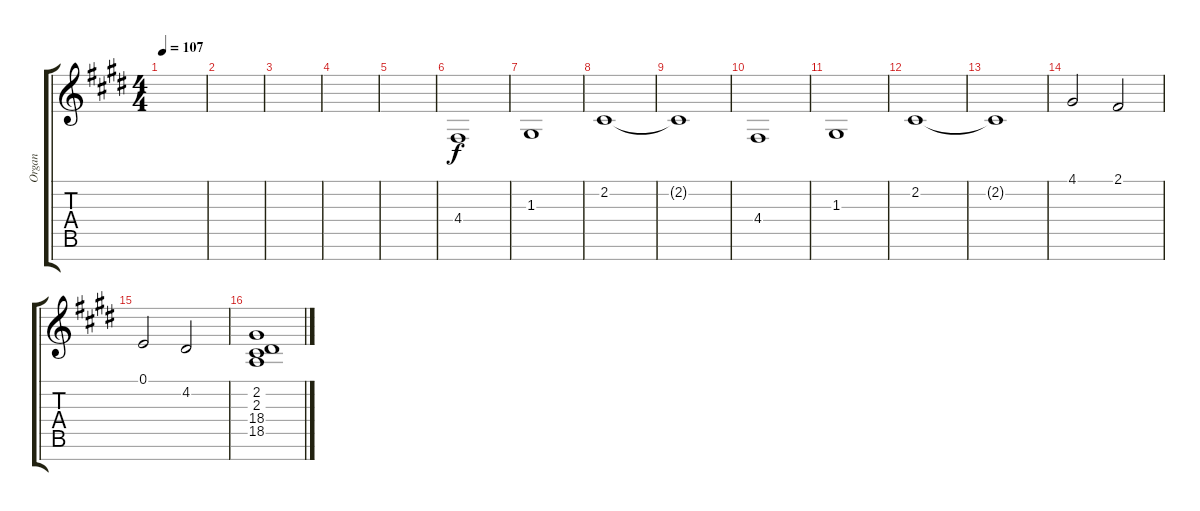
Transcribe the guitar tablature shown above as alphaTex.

\track ("Organ" "Organ") {instrument drawbarorgan}
\staff {score tabs}
\tuning (E4 B3 G3 D3 A2 E2 B1) {hide}
\ts (4 4)
\tempo 107
\clef g2
\ks c#minor
|
|
|
|
|
4.4.1 |
1.3.1 |
2.2.1 |
2.2{t}.1 |
4.4.1 |
1.3.1 |
2.2.1 |
2.2{t}.1 |
4.1.2 2.1.2 |
0.1.2 4.2.2 |
(2.2 2.3 18.4 18.5).1
